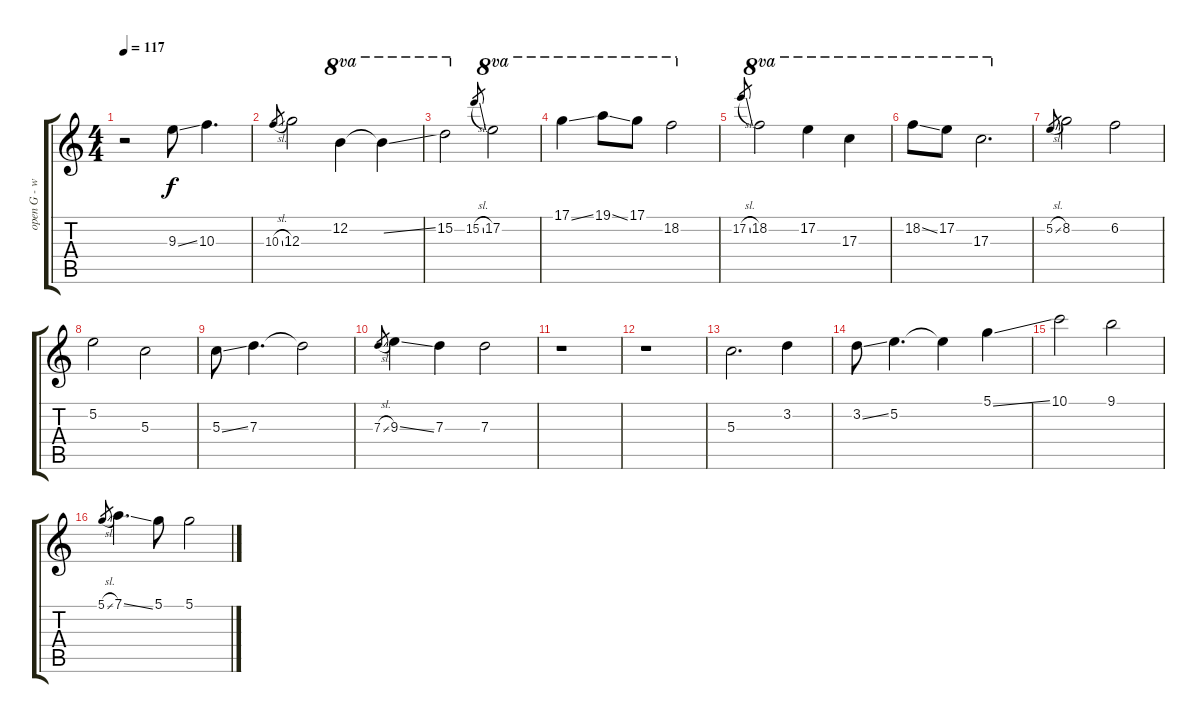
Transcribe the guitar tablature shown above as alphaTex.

\track ("open G - w/slide" "open G - w") {instrument electricguitarjazz}
\staff {score tabs}
\tuning (D4 B3 G3 D3 G2 D2) {hide}
\ts (4 4)
\tempo 117
\clef g2
\ks c
r.2{dy f} 9.3{ss}.8 10.3.4{d} |
10.3{sl}.8{gr} 12.3.2 12.2.4{ot 8va} 12.2{ss t}.4{ot 8va} |
15.2.2{ot 8va} 15.2{sl}.8{gr} 17.2.2{ot 8va} |
17.1{ss}.4{ot 8va} 19.1{ss}.8{ot 8va} 17.1.8{ot 8va} 18.2.2{ot 8va} |
17.2{sl}.8{gr} 18.2.2{ot 8va} 17.2.4{ot 8va} 17.3.4{ot 8va} |
18.2{ss}.8{ot 8va} 17.2.8{ot 8va} 17.3.2{d ot 8va} |
5.2{sl}.8{gr} 8.2.2 6.2.2 |
5.2.2 5.3.2 |
5.3{ss}.8 7.3.4{d} 7.3{t}.2 |
7.3{sl}.8{gr} 9.3{ss}.4 7.3.4 7.3.2 |
r.1 |
r.1 |
5.3.2{d} 3.2.4 |
3.2{ss}.8 5.2.4{d} 5.2{t}.4 5.1{ss}.4 |
10.1.2 9.1.2 |
5.1{sl}.8{gr} 7.1{ss}.4{d} 5.1.8 5.1.2
